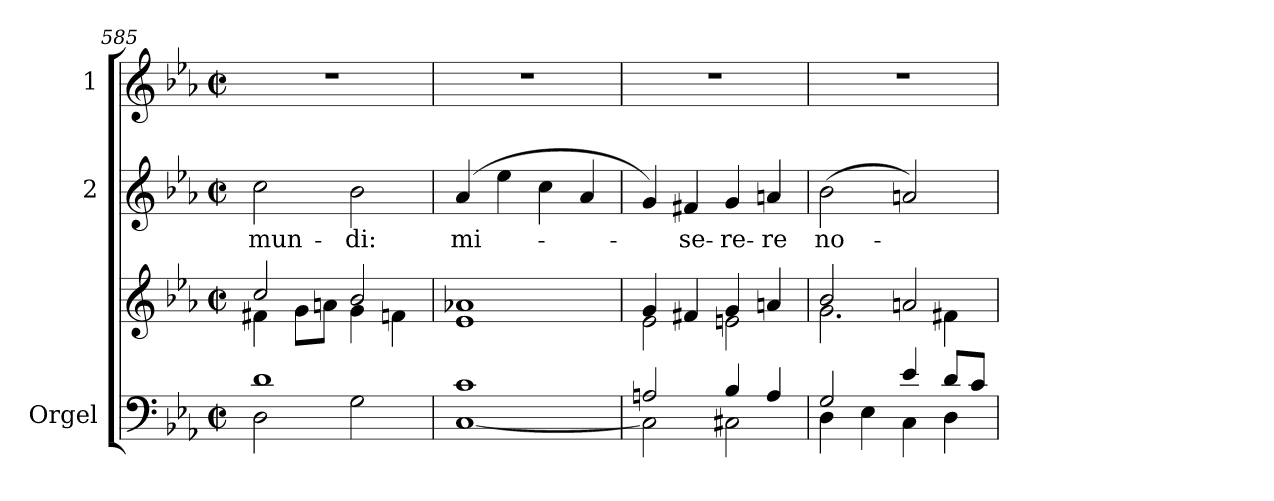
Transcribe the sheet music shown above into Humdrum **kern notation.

**kern	**kern	**kern	**text	**kern
*part3	*part3	*part2	*part2	*part1
*staff4	*staff3	*staff2	*staff2	*staff1
*I"Orgel	*	*I"2	*	*I"1
*I'Org.	*	*	*	*
*clefF4	*clefG2	*clefG2	*	*clefG2
*k[b-e-a-]	*k[b-e-a-]	*k[b-e-a-]	*	*k[b-e-a-]
*E-:	*E-:	*E-:	*	*E-:
*M2/2	*M2/2	*M2/2	*	*M2/2
*met(c|)	*met(c|)	*met(c|)	*	*met(c|)
=585	=585	=585	=585	=585
*^	*^	*	*	*
!	!	!	!	!	!LO:LY:b	!
1d	2D\	2cc/	4f#X\	2cc\	mun-	1r
.	.	.	8g\L	.	.	.
.	.	.	8an\J	.	.	.
!	!	!	!	!	!LO:LY:b	!
.	2G\	2b-/	4g\	2b-\	-di:	.
.	.	.	4fn\	.	.	.
=586	=586	=586	=586	=586	=586	=586
!	!	!	!	!	!LO:LY:b	!
1c	[<1C	1a-X	1e-	(4a-/	mi-	1r
.	.	.	.	4ee-\	.	.
.	.	.	.	4cc\	.	.
.	.	.	.	4a-/	.	.
=587	=587	=587	=587	=587	=587	=587
2An/	2C\]	4g/	2e-\	4g/)	.	1r
!	!	!	!	!	!LO:LY:b	!
.	.	4f#X/	.	4f#X/	-se-	.
!	!	!	!	!	!LO:LY:b	!
4B-/	2C#X\	4g/	2en\	4g/	-re-	.
!	!	!	!	!	!LO:LY:b	!
4A/	.	4an/	.	4an/	-re	.
=588	=588	=588	=588	=588	=588	=588
!	!	!	!	!	!LO:LY:b	!
2G/	4D\	2b-/	2.g\	(>2b-\	no-	1r
.	4E-\	.	.	.	.	.
4e-/	4C\	2an/	.	2an/)	.	.
8d/L	4D\	.	4f#X\	.	.	.
8c/J	.	.	.	.	.	.
*v	*v	*	*	*	*	*
*	*v	*v	*	*	*
=	=	=	=	=
*-	*-	*-	*-	*-
